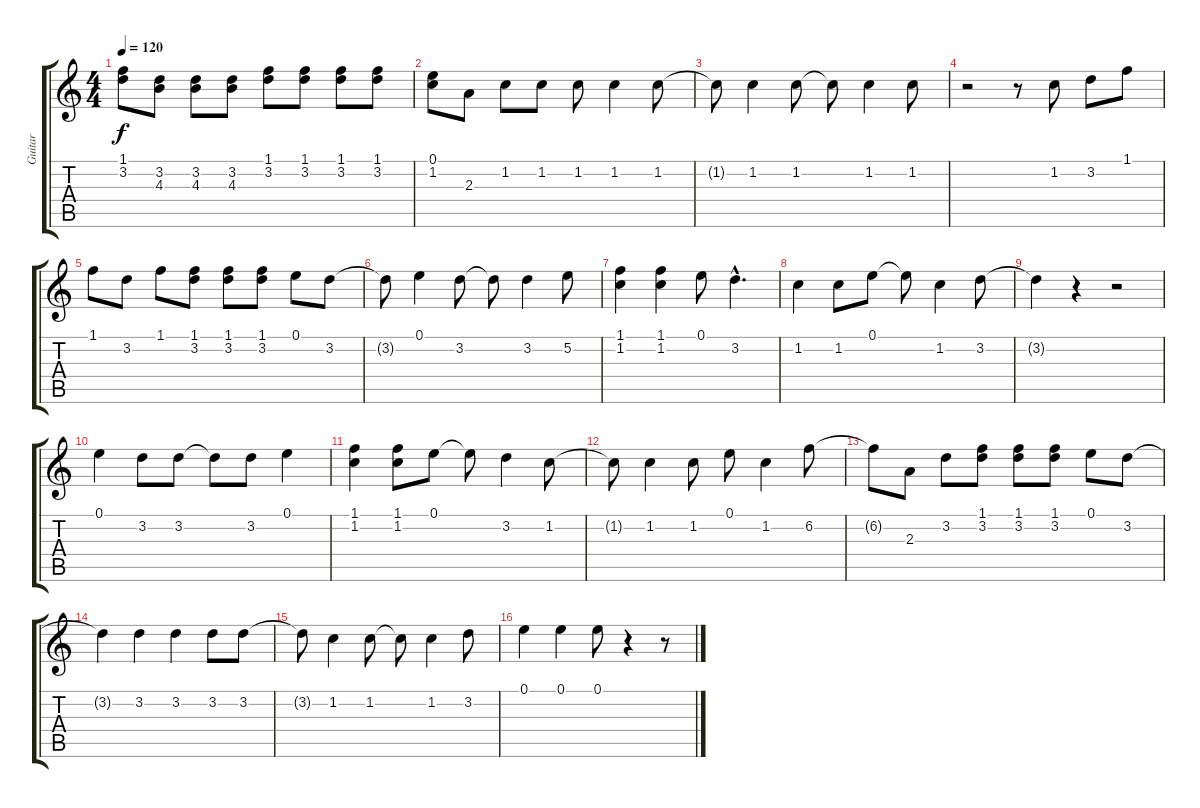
\track ("Guitar" "Guitar") {instrument acousticguitarnylon}
\staff {score tabs}
\tuning (E4 B3 G3 D3 A2 E2) {hide}
\ts (4 4)
\tempo 120
\clef g2
\ks c
(1.1 3.2).8{dy f} (3.2 4.3).8 (3.2 4.3).8 (3.2 4.3).8 (1.1 3.2).8 (1.1 3.2).8 (1.1 3.2).8 (1.1 3.2).8 |
(0.1 1.2).8 2.3.8 1.2.8 1.2.8 1.2.8 1.2.4 1.2.8 |
1.2{t}.8 1.2.4 1.2.8 1.2{t}.8 1.2.4 1.2.8 |
r.2 r.8 1.2.8 3.2.8 1.1.8 |
1.1.8 3.2.8 1.1.8 (1.1 3.2).8 (1.1 3.2).8 (1.1 3.2).8 0.1.8 3.2.8 |
3.2{t}.8 0.1.4 3.2.8 3.2{t}.8 3.2.4 5.2.8 |
(1.1 1.2).4 (1.1 1.2).4 0.1.8 3.2{hac}.4{d} |
1.2.4 1.2.8 0.1.8 0.1{t}.8 1.2.4 3.2.8 |
3.2{t}.4 r.4 r.2 |
0.1.4 3.2.8 3.2.8 3.2{t}.8 3.2.8 0.1.4 |
(1.1 1.2).4 (1.1 1.2).8 0.1.8 0.1{t}.8 3.2.4 1.2.8 |
1.2{t}.8 1.2.4 1.2.8 0.1.8 1.2.4 6.2.8 |
6.2{t}.8 2.3.8 3.2.8 (1.1 3.2).8 (1.1 3.2).8 (1.1 3.2).8 0.1.8 3.2.8 |
3.2{t}.4 3.2.4 3.2.4 3.2.8 3.2.8 |
3.2{t}.8 1.2.4 1.2.8 1.2{t}.8 1.2.4 3.2.8 |
0.1.4 0.1.4 0.1.8 r.4 r.8
